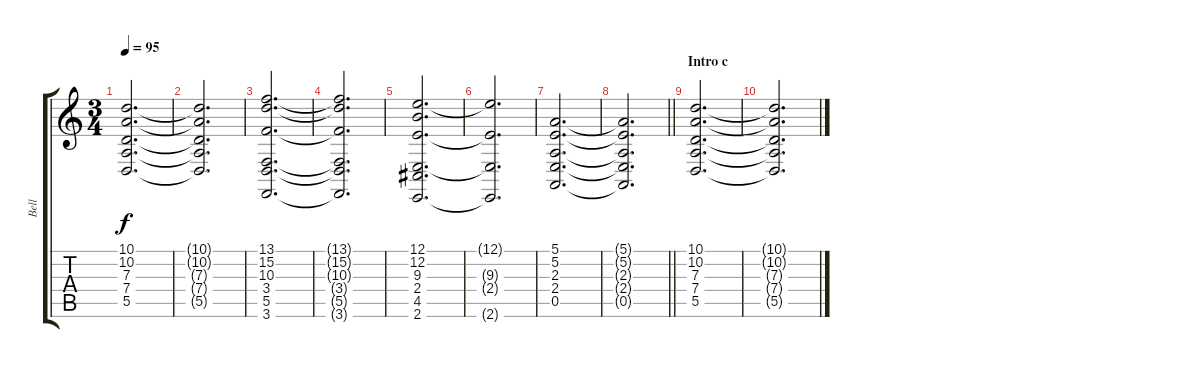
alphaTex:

\track ("Bell" "Bell") {instrument violin}
\staff {score tabs}
\tuning (E4 B3 G3 D3 A2 D2) {hide}
\ts (3 4)
\tempo 95
\clef g2
\ks c
(10.1 10.2 7.3 7.4 5.5).2{d dy f} |
(10.1{t} 10.2{t} 7.3{t} 7.4{t} 5.5{t}).2{d} |
(13.1 15.2 10.3 3.4 5.5 3.6).2{d} |
(13.1{t} 15.2{t} 10.3{t} 3.4{t} 5.5{t} 3.6{t}).2{d} |
(12.1 12.2 9.3 2.4 4.5 2.6).2{d} |
(12.1{t} 9.3{t} 2.4{t} 2.6{t}).2{d} |
(5.1 5.2 2.3 2.4 0.5).2{d} |
\barLineRight lightlight
(5.1{t} 5.2{t} 2.3{t} 2.4{t} 0.5{t}).2{d} |
\section ("" "Intro c")
(10.1 10.2 7.3 7.4 5.5).2{d instrument tubularbells} |
(10.1{t} 10.2{t} 7.3{t} 7.4{t} 5.5{t}).2{d}
